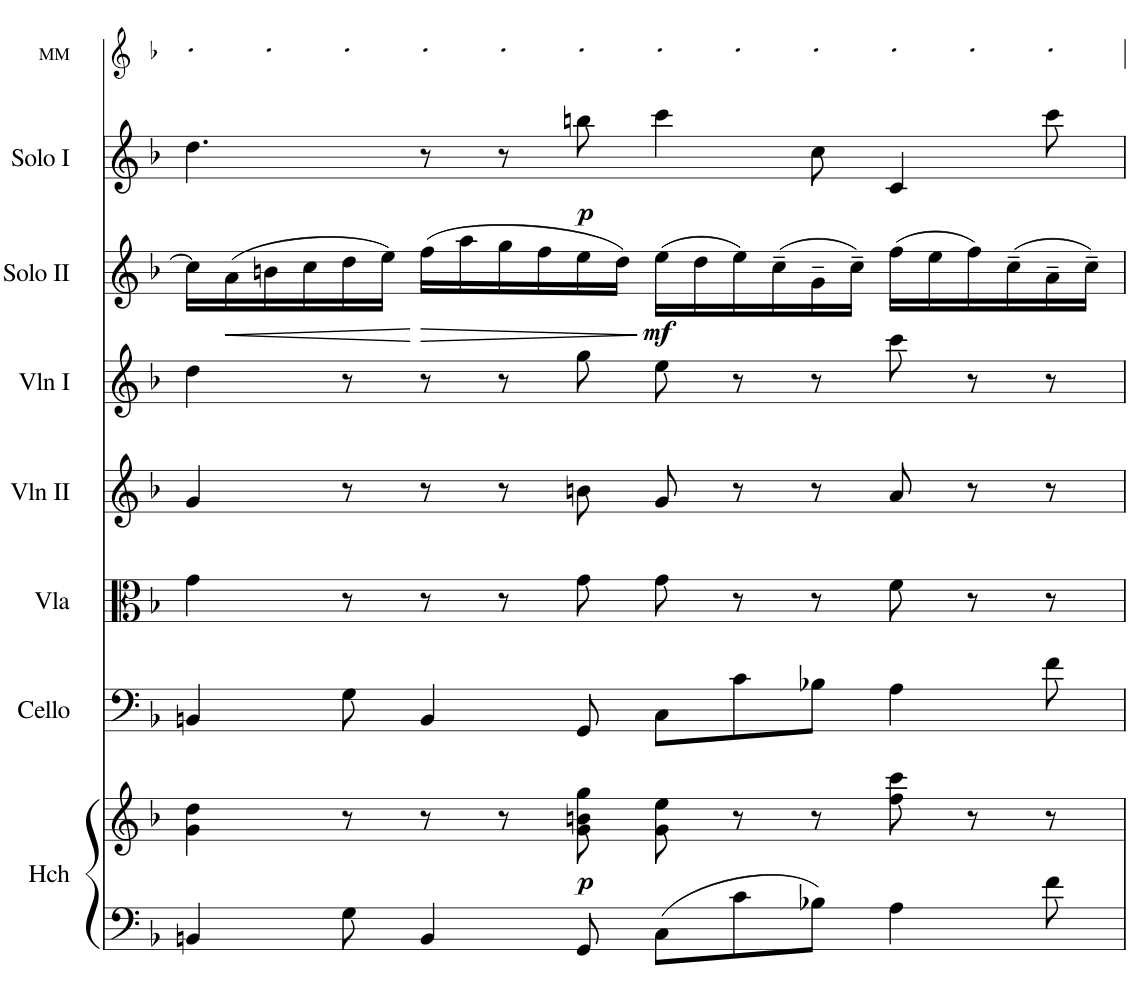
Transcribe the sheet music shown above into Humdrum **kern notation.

**kern	**kern	**dynam	**kern	**kern	**kern	**kern	**kern	**dynam	**kern	**dynam	**kern
*part8	*part8	*part8	*part7	*part6	*part5	*part4	*part3	*part3	*part2	*part2	*part1
*staff9	*staff8	*staff8/9	*staff7	*staff6	*staff5	*staff4	*staff3	*staff3	*staff2	*staff2	*staff1
*I"Harpsichord	*	*	*I"Cello	*I"Viola	*I"Violin II	*I"Violin I	*I"Solo II	*	*I"Solo I	*	*I"MM
*I'Hch	*	*	*I'Cello	*I'Vla	*I'Vln II	*I'Vln I	*I'Solo II	*	*I'Solo I	*	*I'MM
!!LO:PB:g=z
*clefF4	*clefG2	*	*clefF4	*clefC3	*clefG2	*clefG2	*clefG2	*	*clefG2	*	*clefG2
*k[b-]	*k[b-]	*	*k[b-]	*k[b-]	*k[b-]	*k[b-]	*k[b-]	*	*k[b-]	*	*k[b-]
*M12/8	*M12/8	*	*M12/8	*M12/8	*M12/8	*M12/8	*M12/8	*	*M12/8	*	*M12/8
=26	=26	=26	=26	=26	=26	=26	=26	=26	=26	=26	=26
4BBn/	4g\ 4dd\	.	4BBn/	4g\	4g/	4dd\	16cc\LL]	.	4.dd\	.	8cc!L
!	!	!	!	!	!	!	!	!LO:HP:b	!	!	!
.	.	.	.	.	.	.	(16a\	<	.	.	.
.	.	.	.	.	.	.	16bn\	.	.	.	8cc!
.	.	.	.	.	.	.	16cc\	.	.	.	.
8G\	8r	.	8G\	8r	8r	8r	16dd\	.	.	.	8cc!J
.	.	.	.	.	.	.	16ee\JJ)	.	.	.	.
!	!	!	!	!	!	!	!	!LO:HP:n=1:b	!	!	!
4BB/	8r	.	4BB/	8r	8r	8r	(16ff\LL	[ >	8r	.	8cc!L
.	.	.	.	.	.	.	16aa\	.	.	.	.
.	8r	.	.	8r	8r	8r	16gg\	.	8r	.	8cc!
.	.	.	.	.	.	.	16ff\	.	.	.	.
!	!	!LO:DY:b	!	!	!	!	!	!	!	!LO:DY:b	!
8GG/	8g\ 8bn\ 8gg\	p	8GG/	8g\	8bn\	8gg\	16ee\	.	8bbn\	p	8cc!J
.	.	.	.	.	.	.	16dd\JJ)	.	.	.	.
!	!	!	!	!	!	!	!	!LO:DY:n=1:b	!	!	!
8C\L	8g\ 8ee\	.	8C\L	8g\	8g/	8ee\	(16ee\LL	] mf	4ccc\	.	8cc!L
.	.	.	.	.	.	.	16dd\	.	.	.	.
8c\	8r	.	8c\	8r	8r	8r	16ee\)	.	.	.	8cc!
.	.	.	.	.	.	.	(16cc~\	.	.	.	.
8B-X\J	8r	.	8B-X\J	8r	8r	8r	16g~\	.	8cc\	.	8cc!J
.	.	.	.	.	.	.	16cc~\JJ)	.	.	.	.
4A\	8ff\ 8ccc\	.	4A\	8f\	8a/	8ccc\	(16ff\LL	.	4c/	.	8cc!L
.	.	.	.	.	.	.	16ee\	.	.	.	.
.	8r	.	.	8r	8r	8r	16ff\)	.	.	.	8cc!
.	.	.	.	.	.	.	(16cc~\	.	.	.	.
8f\	8r	.	8f\	8r	8r	8r	16a~\	.	8ccc\	.	8cc!J
.	.	.	.	.	.	.	16cc~\JJ)	.	.	.	.
=	=	=	=	=	=	=	=	=	=	=	=
*-	*-	*-	*-	*-	*-	*-	*-	*-	*-	*-	*-
